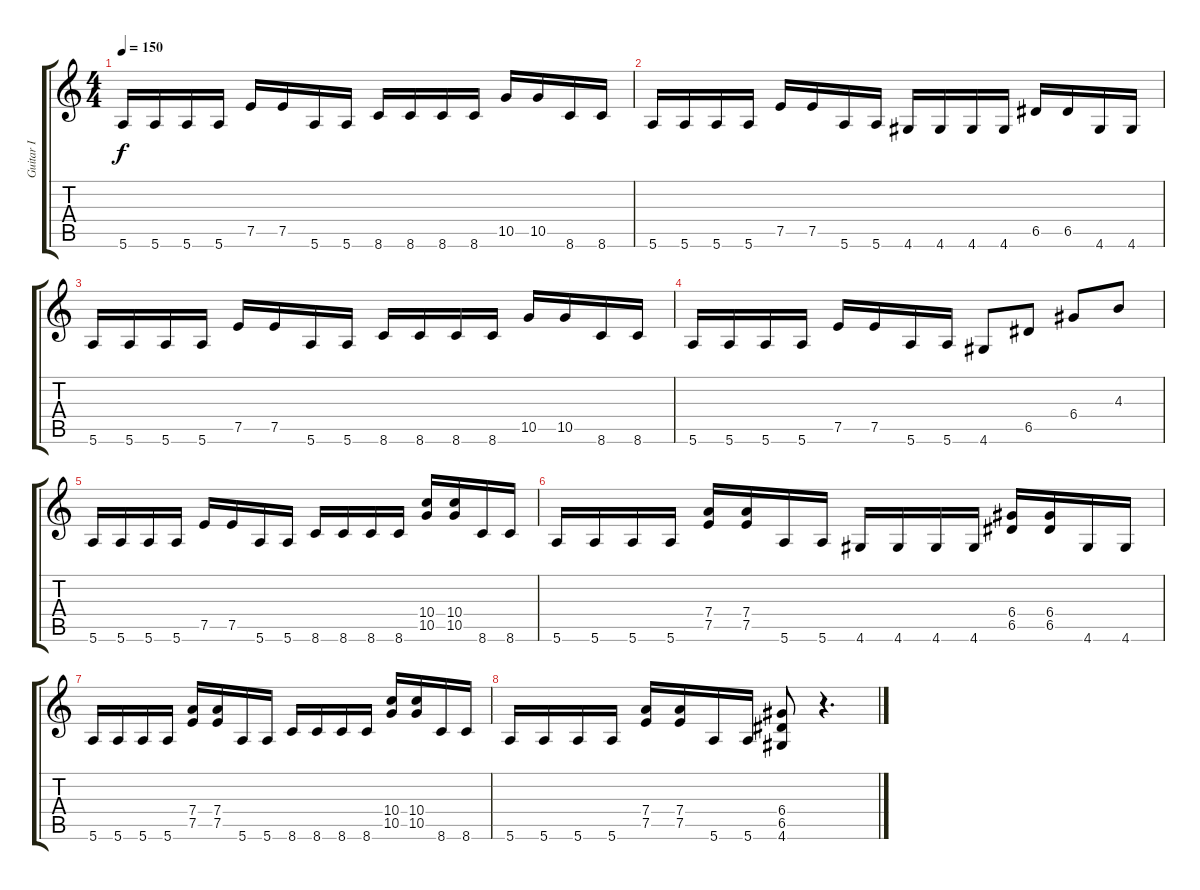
\track ("Guitar I" "Guitar I") {instrument distortionguitar}
\staff {score tabs}
\tuning (E4 B3 G3 D3 A2 E2) {hide}
\ts (4 4)
\tempo 150
\clef g2
\ks c
5.6.16{dy f} 5.6.16 5.6.16 5.6.16 7.5.16 7.5.16 5.6.16 5.6.16 8.6.16 8.6.16 8.6.16 8.6.16 10.5.16 10.5.16 8.6.16 8.6.16 |
5.6.16 5.6.16 5.6.16 5.6.16 7.5.16 7.5.16 5.6.16 5.6.16 4.6.16 4.6.16 4.6.16 4.6.16 6.5.16 6.5.16 4.6.16 4.6.16 |
5.6.16 5.6.16 5.6.16 5.6.16 7.5.16 7.5.16 5.6.16 5.6.16 8.6.16 8.6.16 8.6.16 8.6.16 10.5.16 10.5.16 8.6.16 8.6.16 |
5.6.16 5.6.16 5.6.16 5.6.16 7.5.16 7.5.16 5.6.16 5.6.16 4.6.8 6.5.8 6.4.8 4.3.8 |
5.6.16 5.6.16 5.6.16 5.6.16 7.5.16 7.5.16 5.6.16 5.6.16 8.6.16 8.6.16 8.6.16 8.6.16 (10.4 10.5).16 (10.4 10.5).16 8.6.16 8.6.16 |
5.6.16 5.6.16 5.6.16 5.6.16 (7.4 7.5).16 (7.4 7.5).16 5.6.16 5.6.16 4.6.16 4.6.16 4.6.16 4.6.16 (6.4 6.5).16 (6.4 6.5).16 4.6.16 4.6.16 |
5.6.16 5.6.16 5.6.16 5.6.16 (7.4 7.5).16 (7.4 7.5).16 5.6.16 5.6.16 8.6.16 8.6.16 8.6.16 8.6.16 (10.4 10.5).16 (10.4 10.5).16 8.6.16 8.6.16 |
5.6.16 5.6.16 5.6.16 5.6.16 (7.4 7.5).16 (7.4 7.5).16 5.6.16 5.6.16 (6.4 6.5 4.6).8 r.4{d}
